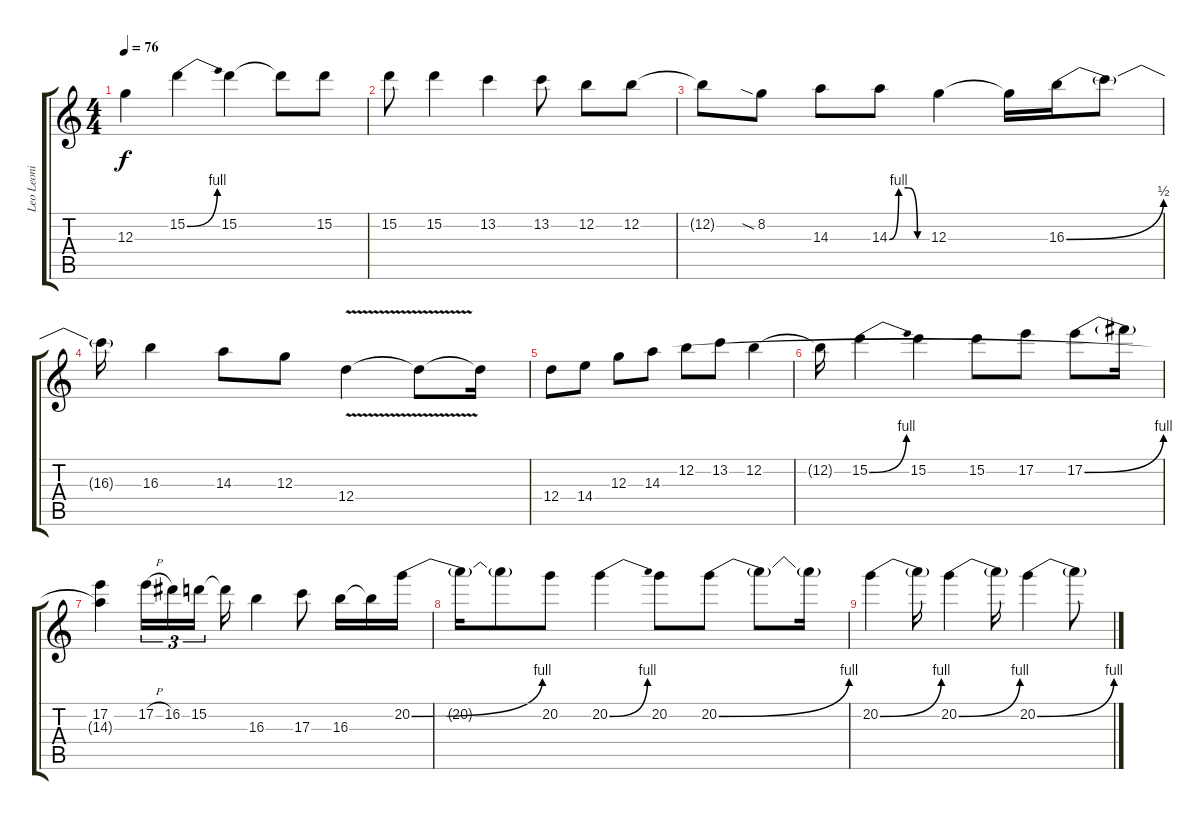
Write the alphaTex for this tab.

\track ("Leo Leoni" "Leo Leoni") {instrument distortionguitar}
\staff {score tabs}
\tuning (E4 B3 G3 D3 A2 E2) {hide}
\ts (4 4)
\tempo 76
\clef g2
\ks c
12.3.4{dy f instrument distortionguitar} 15.2{be (bend 0 0 60 4)}.4 15.2.4 15.2{t}.8 15.2.8 |
15.2.8 15.2.4 13.2.4 13.2.8 12.2.8 12.2.8 |
12.2{t}.8 8.2{sia}.8 14.3.8 14.3{be (custom 0 0 15 4 30 4 45 0 60 0)}.8 12.3.4 12.3{t}.16 16.3{be (bend 0 0 60 2)}.16 16.3{t}.8 |
16.3{t}.16 16.3.4 14.3.8 12.3.8 12.4{v}.4 12.4{t}.8 12.4{t}.16 |
12.4.8 14.4.8 12.3.8 14.3.8 12.2.8 13.2.8 12.2.4 |
12.2{t}.16 15.2{be (bend 0 0 60 4)}.4 15.2.4 15.2.8 17.2.8 17.2{be (bend 0 0 60 4)}.8 17.2{t}.16 |
(17.2 14.3{t}).4 17.2{h}.16{tu (3 2)} 16.2.16{tu (3 2)} 15.2.16{tu (3 2)} 15.2{t}.16 16.3.4 17.3.8 16.3.16 16.3{t}.16 20.2{be (bend 0 0 60 4)}.16 |
20.2{t}.16 20.2{t}.8 20.2.8 20.2{be (bend 0 0 60 4)}.4 20.2.8 20.2{be (bend 0 0 60 4)}.8 20.2{t}.8 20.2{t}.16 |
20.2{be (bend 0 0 60 4)}.4 20.2{t}.16 20.2{be (bend 0 0 60 4)}.4 20.2{t}.16 20.2{be (bend 0 0 60 4)}.4 20.2{t}.8
